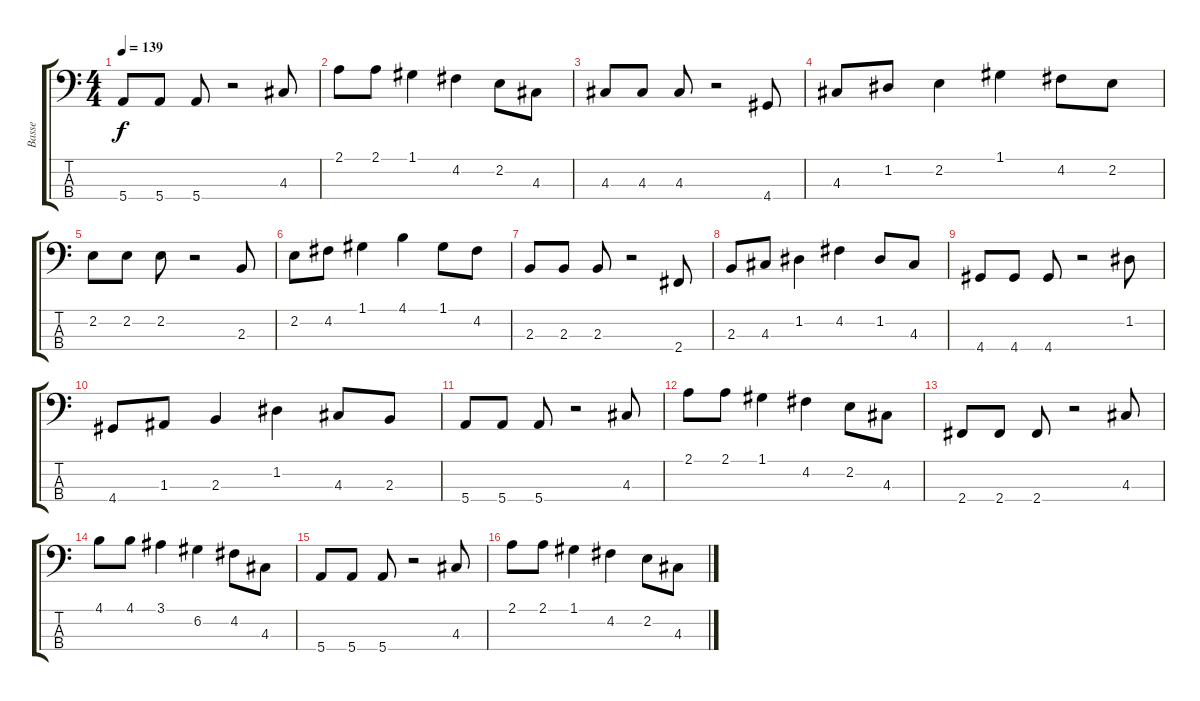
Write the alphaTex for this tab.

\track ("Basse" "Basse") {instrument electricbassfinger}
\staff {score tabs}
\tuning (G2 D2 A1 E1) {hide}
\ts (4 4)
\tempo 139
\clef f4
\ks c
5.4.8{dy f} 5.4.8 5.4.8 r.2 4.3.8 |
2.1.8 2.1.8 1.1.4 4.2.4 2.2.8 4.3.8 |
4.3.8 4.3.8 4.3.8 r.2 4.4.8 |
4.3.8 1.2.8 2.2.4 1.1.4 4.2.8 2.2.8 |
2.2.8 2.2.8 2.2.8 r.2 2.3.8 |
2.2.8 4.2.8 1.1.4 4.1.4 1.1.8 4.2.8 |
2.3.8 2.3.8 2.3.8 r.2 2.4.8 |
2.3.8 4.3.8 1.2.4 4.2.4 1.2.8 4.3.8 |
4.4.8 4.4.8 4.4.8 r.2 1.2.8 |
4.4.8 1.3.8 2.3.4 1.2.4 4.3.8 2.3.8 |
5.4.8 5.4.8 5.4.8 r.2 4.3.8 |
2.1.8 2.1.8 1.1.4 4.2.4 2.2.8 4.3.8 |
2.4.8 2.4.8 2.4.8 r.2 4.3.8 |
4.1.8 4.1.8 3.1.4 6.2.4 4.2.8 4.3.8 |
5.4.8 5.4.8 5.4.8 r.2 4.3.8 |
2.1.8 2.1.8 1.1.4 4.2.4 2.2.8 4.3.8
